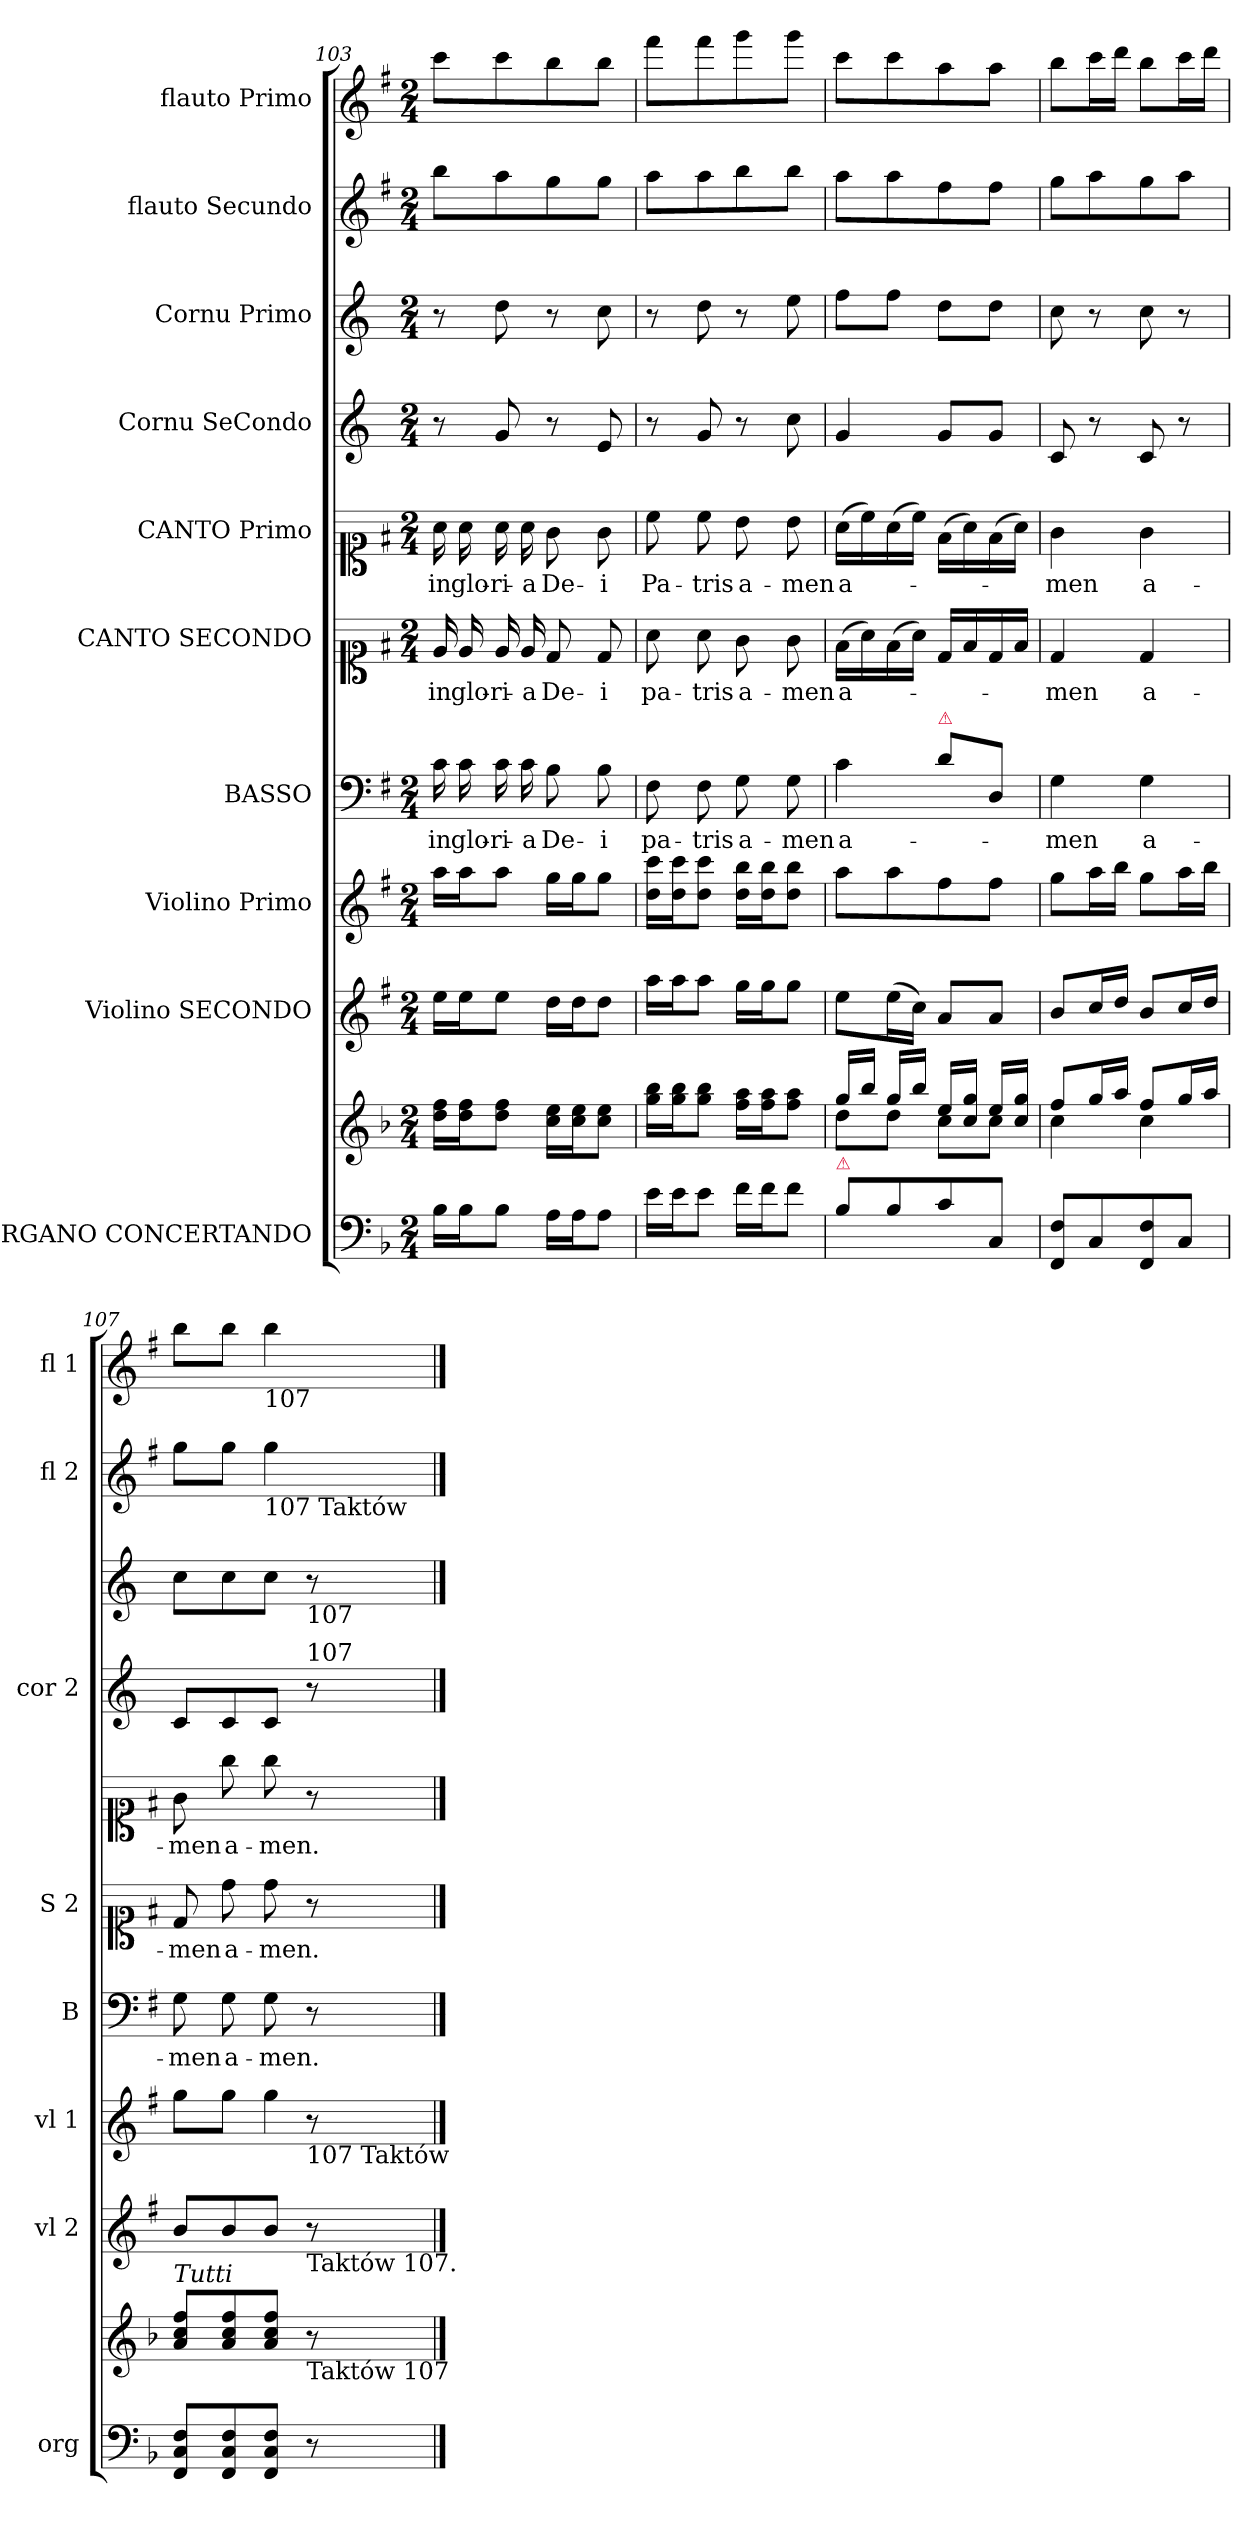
**kern	**kern	**kern	**kern	**kern	**text	**kern	**text	**kern	**text	**kern	**kern	**kern	**kern
*part10	*part10	*part9	*part8	*part7	*part7	*part6	*part6	*part5	*part5	*part4	*part3	*part2	*part1
*staff11	*staff10	*staff9	*staff8	*staff7	*staff7	*staff6	*staff6	*staff5	*staff5	*staff4	*staff3	*staff2	*staff1
*I"ORGANO CONCERTANDO	*	*I"Violino SECONDO	*I"Violino Primo	*I"BASSO	*	*I"CANTO SECONDO	*	*I"CANTO Primo	*	*I"Cornu SeCondo	*I"Cornu Primo	*I"flauto Secundo	*I"flauto Primo
*I'org	*	*I'vl 2	*I'vl 1	*I'B	*	*I'S 2	*	*	*	*I'cor 2	*	*I'fl 2	*I'fl 1
*clefF4	*clefG2	*clefG2	*clefG2	*clefF4	*	*clefC1	*	*clefC1	*	*clefG2	*clefG2	*clefG2	*clefG2
*ITrd-1c-2	*ITrd-1c-2	*	*	*	*	*	*	*	*	*ITrd3c5	*ITrd3c5	*	*
*k[f#]	*k[f#]	*k[f#]	*k[f#]	*k[f#]	*	*k[f#]	*	*k[f#]	*	*k[f#]	*k[f#]	*k[f#]	*k[f#]
*G:	*G:	*G:	*G:	*G:	*	*G:	*	*G:	*	*	*	*G:	*G:
*M2/4	*M2/4	*M2/4	*M2/4	*M2/4	*	*M2/4	*	*M2/4	*	*M2/4	*M2/4	*M2/4	*M2/4
=103	=103	=103	=103	=103	=103	=103	=103	=103	=103	=103	=103	=103	=103
16c\LL	16ee\ 16gg\LL	16ee\LL	16aa\LL	16c\	in	16e/	in	16a\	in	8r	8r	8bb\L	8ccc\L
16c\J	16ee\ 16gg\J	16ee\J	16aa\J	16c\	glo-	16e/	glo-	16a\	glo-	.	.	.	.
8c\J	8ee\ 8gg\J	8ee\J	8aa\J	16c\	-ri-	16e/	-ri-	16a\	-ri-	8d/	8a\	8aa\	8ccc\
.	.	.	.	16c\	-a	16e/	-a	16a\	-a	.	.	.	.
16B\LL	16dd\ 16ff#\LL	16dd\LL	16gg\LL	8B\	De-	8d/	De-	8g\	De-	8r	8r	8gg\	8bb\
16B\J	16dd\ 16ff#\J	16dd\J	16gg\J	.	.	.	.	.	.	.	.	.	.
8B\J	8dd\ 8ff#\J	8dd\J	8gg\J	8B\	-i	8d/	-i	8g\	-i	8B/	8g\	8gg\J	8bb\J
=104	=104	=104	=104	=104	=104	=104	=104	=104	=104	=104	=104	=104	=104
16f#\LL	16aa\ 16ccc\LL	16aa\LL	16dd\ 16ccc\LL	8F#\	pa-	8a\	pa-	8cc\	Pa-	8r	8r	8aa\L	8fff#\L
16f#\J	16aa\ 16ccc\J	16aa\J	16dd\ 16ccc\J	.	.	.	.	.	.	.	.	.	.
8f#\J	8aa\ 8ccc\J	8aa\J	8dd\ 8ccc\J	8F#\	-tris	8a\	-tris	8cc\	-tris	8d/	8a\	8aa\	8fff#\
16g\LL	16gg\ 16bb\LL	16gg\LL	16dd\ 16bb\LL	8G\	a-	8g\	a-	8b\	a-	8r	8r	8bb\	8ggg\
16g\J	16gg\ 16bb\J	16gg\J	16dd\ 16bb\J	.	.	.	.	.	.	.	.	.	.
8g\J	8gg\ 8bb\J	8gg\J	8dd\ 8bb\J	8G\	-men	8g\	-men	8b\	-men	8g\	8b\	8bb\J	8ggg\J
=105	=105	=105	=105	=105	=105	=105	=105	=105	=105	=105	=105	=105	=105
*	*^	*	*	*	*	*	*	*	*	*	*	*	*
!LO:TX:a:color=crimson:t=⚠	!	!	!	!	!	!	!	!	!	!	!	!	!	!
8c\L	16aa/LL	8ee\L	8ee\L	8aa\L	4c\	a-	(16f#\LL	a-	(16a\LL	a-	4d/	8cc\L	8aa\L	8ccc\L
.	16ccc/JJ	.	.	.	.	.	16a\)	.	16cc\)	.	.	.	.	.
8c\	16aa/LL	8ee\J	(16ee\L	8aa\	.	.	(16f#\	.	(16a\	.	.	8cc\J	8aa\	8ccc\
.	16ccc/JJ	.	16cc\JJ)	.	.	.	16a\JJ)	.	16cc\JJ)	.	.	.	.	.
!	!	!	!	!	!LO:TX:a:color=crimson:t=⚠	!	!	!	!	!	!	!	!	!
8d/	16ff#/LL	8dd\L	8a/L	8ff#\	8d\L	.	16d/LL	.	(16f#\LL	.	8d/L	8a\L	8ff#\	8aa\
.	16dd/ 16aa/JJ	.	.	.	.	.	16f#/	.	16a\)	.	.	.	.	.
8D/J	16ff#/LL	8dd\J	8a/J	8ff#\J	8D/J	.	16d/	.	(16f#\	.	8d/J	8a\J	8ff#\J	8aa\J
.	16dd/ 16aa/JJ	.	.	.	.	.	16f#/JJ	.	16a\JJ)	.	.	.	.	.
=106	=106	=106	=106	=106	=106	=106	=106	=106	=106	=106	=106	=106	=106	=106
8GG/ 8G/L	8gg/L	4dd\	8b/L	8gg\L	4G\	-men	4d/	-men	4g\	-men	8G/	8g\	8gg\L	8bb\L
8D/	16aa/L	.	16cc/L	16aa\L	.	.	.	.	.	.	8r	8r	8aa\	16ccc\L
.	16bb/JJ	.	16dd/JJ	16bb\JJ	.	.	.	.	.	.	.	.	.	16ddd\JJ
8GG/ 8G/	8gg/L	4dd\	8b/L	8gg\L	4G\	a-	4d/	a-	4g\	a-	8G/	8g\	8gg\	8bb\L
8D/J	16aa/L	.	16cc/L	16aa\L	.	.	.	.	.	.	8r	8r	8aa\J	16ccc\L
.	16bb/JJ	.	16dd/JJ	16bb\JJ	.	.	.	.	.	.	.	.	.	16ddd\JJ
*	*v	*v	*	*	*	*	*	*	*	*	*	*	*	*
=107	=107	=107	=107	=107	=107	=107	=107	=107	=107	=107	=107	=107	=107
!	!LO:TX:a:i:t=Tutti	!	!	!	!	!	!	!	!	!	!	!	!
8GG/ 8D/ 8G/L	8b/ 8dd/ 8gg/L	8b/L	8gg\L	8G\	-men	8d/	-men	8g\	-men	8G/L	8g\L	8gg\L	8bb\L
8GG/ 8D/ 8G/	8b/ 8dd/ 8gg/	8b/	8gg\J	8G\	a-	8dd\	a-	8gg\	a-	8G/	8g\	8gg\J	8bb\J
!	!	!	!	!	!	!	!	!	!	!	!	!	!LO:TX:b:t=107
!	!	!	!	!	!	!	!	!	!	!	!	!LO:TX:b:t=107 Taktów	!
!	!	!	!LO:N:vis=4	!	!	!	!	!	!	!	!	!	!
8GG/ 8D/ 8G/J	8b/ 8dd/ 8gg/J	8b/J	8gg\	8G\	-men.	8dd\	-men.	8gg\	-men.	8G/J	8g\J	4gg\	4bb\
!	!	!	!	!	!	!	!	!	!	!	!LO:TX:b:t=107	!	!
!	!	!	!	!	!	!	!	!	!	!LO:TX:a:t=107	!	!	!
!	!	!	!LO:TX:b:t=107 Taktów	!	!	!	!	!	!	!	!	!	!
!	!	!LO:TX:b:t=Taktów 107.	!	!	!	!	!	!	!	!	!	!	!
!	!LO:TX:b:t=Taktów 107	!	!	!	!	!	!	!	!	!	!	!	!
8r	8r	8r	8r	8r	.	8r	.	8r	.	8r	8r	.	.
==	==	==	==	==	==	==	==	==	==	==	==	==	==
*-	*-	*-	*-	*-	*-	*-	*-	*-	*-	*-	*-	*-	*-
